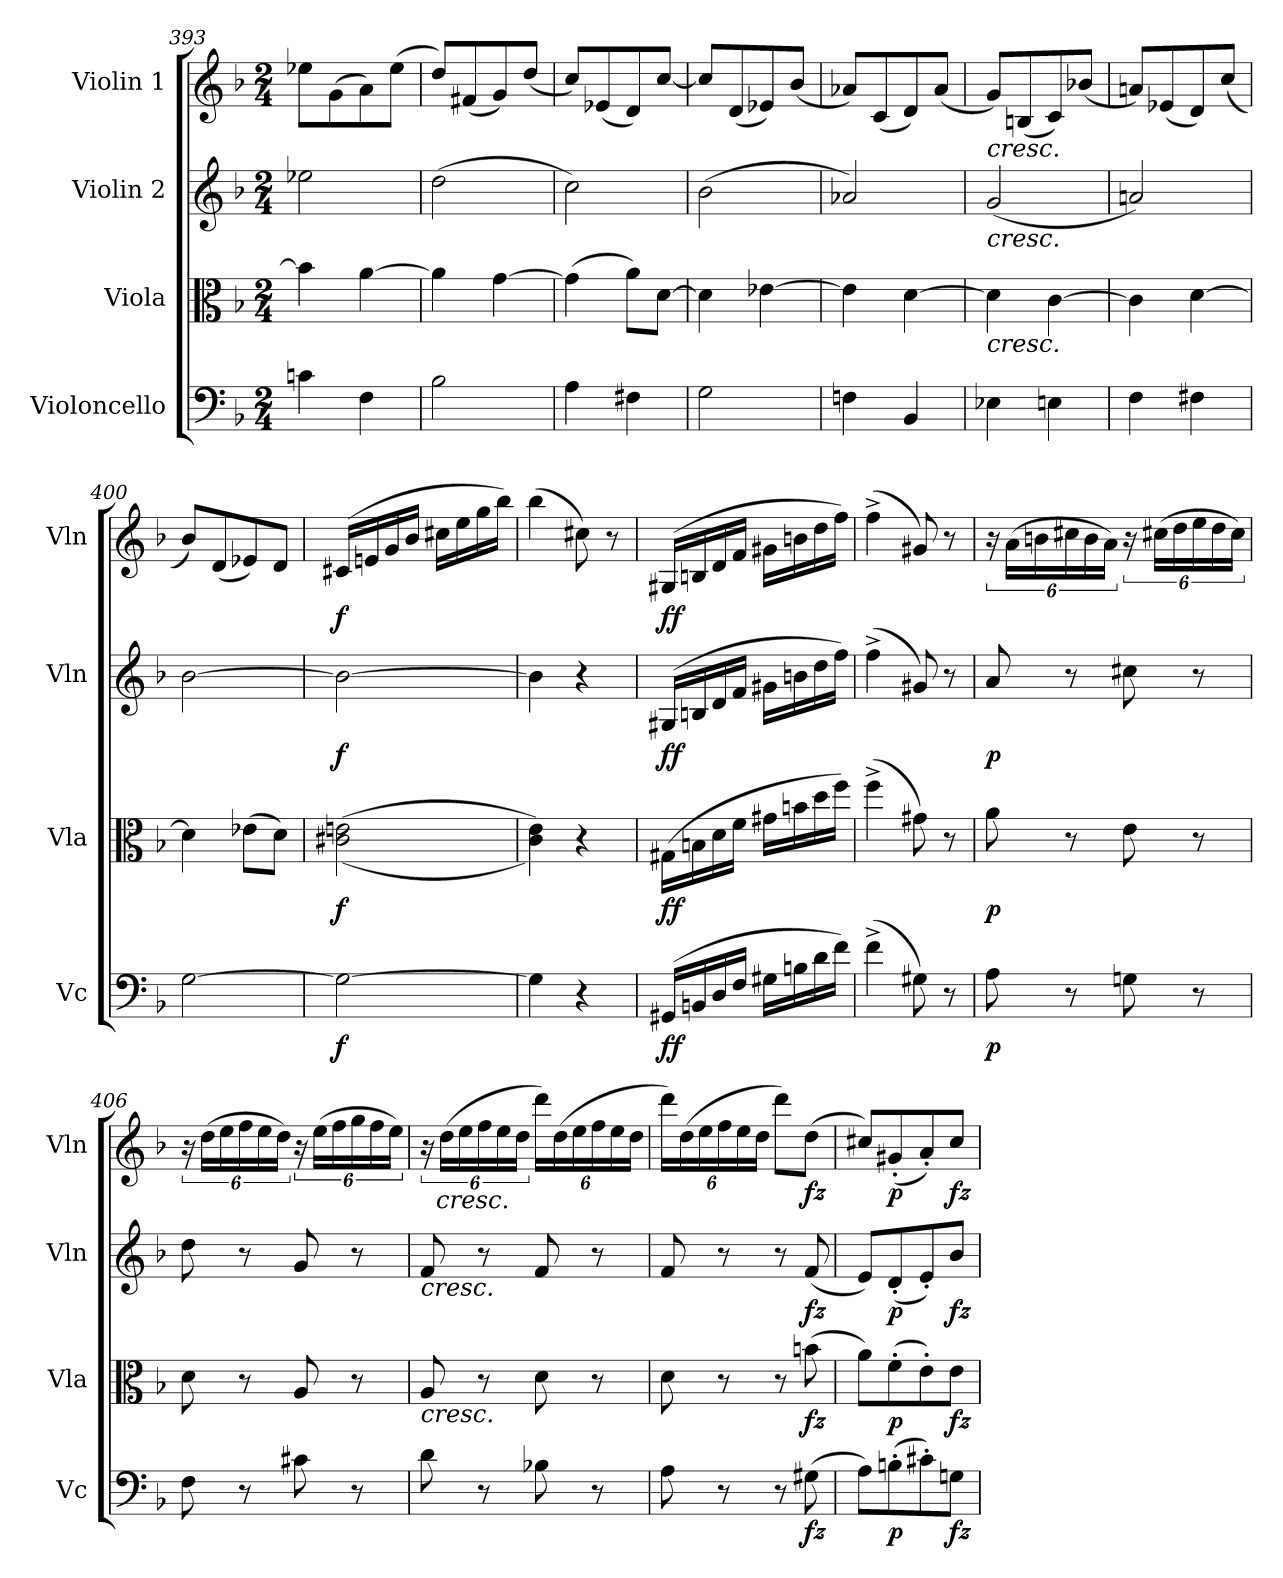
**kern	**dynam	**kern	**dynam	**kern	**dynam	**kern	**dynam
*part4	*part4	*part3	*part3	*part2	*part2	*part1	*part1
*staff4	*staff4	*staff3	*staff3	*staff2	*staff2	*staff1	*staff1
*I"Violoncello	*	*I"Viola	*	*I"Violin 2	*	*I"Violin 1	*
*I'Vc	*	*I'Vla	*	*I'Vln	*	*I'Vln	*
*clefF4	*	*clefC3	*	*clefG2	*	*clefG2	*
*k[b-]	*	*k[b-]	*	*k[b-]	*	*k[b-]	*
*M2/4	*	*M2/4	*	*M2/4	*	*M2/4	*
=393	=393	=393	=393	=393	=393	=393	=393
4cn\	.	4b-\]	.	2ee-X\	.	8ee-X\L	.
.	.	.	.	.	.	(>8g\	.
4F\	.	[4a\	.	.	.	8a\)	.
.	.	.	.	.	.	(>8ee-\J	.
=394	=394	=394	=394	=394	=394	=394	=394
2B-\	.	4a\]	.	(>2dd\	.	8dd/L)	.
.	.	.	.	.	.	(<8f#X/	.
.	.	[4g\	.	.	.	8g/)	.
.	.	.	.	.	.	(<8dd/J	.
=395	=395	=395	=395	=395	=395	=395	=395
4A\	.	(>4g\]	.	2cc\)	.	8cc/L)	.
.	.	.	.	.	.	(<8e-X/	.
4F#X\	.	8a\L)	.	.	.	8d/)	.
.	.	[8d\J	.	.	.	[8cc/J	.
!!LO:LB:g=z
=396	=396	=396	=396	=396	=396	=396	=396
2G\	.	4d\]	.	(>2b-\	.	8cc/L]	.
.	.	.	.	.	.	(<8d/	.
.	.	[4e-X\	.	.	.	8e-X/)	.
.	.	.	.	.	.	(<8b-/J	.
=397	=397	=397	=397	=397	=397	=397	=397
4Fn\	.	4e-\]	.	2a-X/)	.	8a-X/L)	.
.	.	.	.	.	.	(<8c/	.
4BB-/	.	[4d\	.	.	.	8d/)	.
.	.	.	.	.	.	(<8a-/J	.
=398	=398	=398	=398	=398	=398	=398	=398
!	!	!	!	!	!	!LO:TX:b:i:t=cresc.	!
!	!	!	!	!LO:TX:b:i:t=cresc.	!	!	!
!	!	!LO:TX:b:i:t=cresc.	!	!	!	!	!
4E-X\	.	4d\]	.	(<2g/	.	8g/L)	.
.	.	.	.	.	.	(<8Bn/	.
4En\	.	[4c\	.	.	.	8c/)	.
.	.	.	.	.	.	(<8b-X/J	.
=399	=399	=399	=399	=399	=399	=399	=399
4F\	.	4c\]	.	2an/)	.	8an/L)	.
.	.	.	.	.	.	(<8e-X/	.
4F#X\	.	[4d\	.	.	.	8d/)	.
.	.	.	.	.	.	(<8cc/J	.
=400	=400	=400	=400	=400	=400	=400	=400
[2G\	.	4d\]	.	[2b-\	.	8b-/L)	.
.	.	.	.	.	.	(<8d/	.
.	.	(>8e-X\L	.	.	.	8e-X/)	.
.	.	8d\J)	.	.	.	8d/J	.
=401	=401	=401	=401	=401	=401	=401	=401
!	!LO:DY:b	!	!LO:DY:b	!	!LO:DY:b	!	!LO:DY:b
2G\_	f	(>(<2c#X\ 2en\	f	2b-\_	f	(>16c#X/LL	f
.	.	.	.	.	.	16en/	.
.	.	.	.	.	.	16g/	.
.	.	.	.	.	.	16b-/JJ	.
.	.	.	.	.	.	16cc#X\LL	.
.	.	.	.	.	.	16ee\	.
.	.	.	.	.	.	16gg\	.
.	.	.	.	.	.	16bb-\JJ)	.
=402	=402	=402	=402	=402	=402	=402	=402
4G\]	.	4c\ 4e\))	.	4b-\]	.	(>4bb-\	.
4r	.	4r	.	4r	.	8cc#X\)	.
.	.	.	.	.	.	8r	.
!!LO:LB:g=z
=403	=403	=403	=403	=403	=403	=403	=403
!	!LO:DY:b	!	!LO:DY:b	!	!LO:DY:b	!	!LO:DY:b
(>16GG#X/LL	ff	(>16G#X\LL	ff	(>16G#X/LL	ff	(>16G#X/LL	ff
16BBn/	.	16Bn\	.	16Bn/	.	16Bn/	.
16D/	.	16d\	.	16d/	.	16d/	.
16F/JJ	.	16f\JJ	.	16f/JJ	.	16f/JJ	.
16G#X\LL	.	16g#X\LL	.	16g#X\LL	.	16g#X\LL	.
16Bn\	.	16bn\	.	16bn\	.	16bn\	.
16d\	.	16dd\	.	16dd\	.	16dd\	.
16f\JJ)	.	16ff\JJ)	.	16ff\JJ)	.	16ff\JJ)	.
=404	=404	=404	=404	=404	=404	=404	=404
(>4f^\	.	(>4ff^\	.	(>4ff^\	.	(>4ff^\	.
8G#X\)	.	8g#X\)	.	8g#X/)	.	8g#X/)	.
8r	.	8r	.	8r	.	8r	.
=405	=405	=405	=405	=405	=405	=405	=405
!	!LO:DY:b	!	!LO:DY:b	!	!LO:DY:b	!	!
8A\	p	8a\	p	8a/	p	24r	.
.	.	.	.	.	.	(>24a\LL	.
.	.	.	.	.	.	24bn\	.
8r	.	8r	.	8r	.	24cc#X\	.
.	.	.	.	.	.	24b\	.
.	.	.	.	.	.	24a\JJ)	.
8Gn\	.	8e\	.	8cc#X\	.	24r	.
.	.	.	.	.	.	(>24cc#X\LL	.
.	.	.	.	.	.	24dd\	.
8r	.	8r	.	8r	.	24ee\	.
.	.	.	.	.	.	24dd\	.
.	.	.	.	.	.	24cc#\JJ)	.
=406	=406	=406	=406	=406	=406	=406	=406
8F\	.	8d\	.	8dd\	.	24r	.
.	.	.	.	.	.	(>24dd\LL	.
.	.	.	.	.	.	24ee\	.
8r	.	8r	.	8r	.	24ff\	.
.	.	.	.	.	.	24ee\	.
.	.	.	.	.	.	24dd\JJ)	.
8c#X\	.	8A/	.	8g/	.	24r	.
.	.	.	.	.	.	(>24ee\LL	.
.	.	.	.	.	.	24ff\	.
8r	.	8r	.	8r	.	24gg\	.
.	.	.	.	.	.	24ff\	.
.	.	.	.	.	.	24ee\JJ)	.
!!LO:PB:g=z
=407	=407	=407	=407	=407	=407	=407	=407
!	!	!	!	!LO:TX:b:i:t=cresc.	!	!	!
!	!	!LO:TX:b:i:t=cresc.	!	!	!	!	!
8d\	.	8A/	.	8f/	.	24r	.
!	!	!	!	!	!	!LO:TX:b:i:t=cresc.	!
.	.	.	.	.	.	(>24dd\LL	.
.	.	.	.	.	.	24ee\	.
8r	.	8r	.	8r	.	24ff\	.
.	.	.	.	.	.	24ee\	.
.	.	.	.	.	.	24dd\JJ	.
*	*	*	*	*	*	*Xbrackettup	*
8B-X\	.	8d\	.	8f/	.	24ddd\LL)	.
.	.	.	.	.	.	(>24dd\	.
.	.	.	.	.	.	24ee\	.
8r	.	8r	.	8r	.	24ff\	.
.	.	.	.	.	.	24ee\	.
.	.	.	.	.	.	24dd\JJ	.
=408	=408	=408	=408	=408	=408	=408	=408
8A\	.	8d\	.	8f/	.	24ddd\LL)	.
.	.	.	.	.	.	(>24dd\	.
.	.	.	.	.	.	24ee\	.
8r	.	8r	.	8r	.	24ff\	.
.	.	.	.	.	.	24ee\	.
.	.	.	.	.	.	24dd\JJ	.
8r	.	8r	.	8r	.	8ddd\L)	.
!	!LO:DY:b	!	!LO:DY:b	!	!LO:DY:b	!	!LO:DY:b
(>8G#X\	fz	(>8bn\	fz	(<8f/	fz	(>8dd\J	fz
=409	=409	=409	=409	=409	=409	=409	=409
8A\L)	.	8a\L)	.	8e/L)	.	8cc#X/L)	.
!	!LO:DY:b	!	!LO:DY:b	!	!LO:DY:b	!	!LO:DY:b
(>8Bn'\	p	(>8f'\	p	(<8d'/	p	(<8g#X'/	p
8c#X'\)	.	8e'\)	.	8e'/)	.	8a'/)	.
!	!LO:DY:b	!	!LO:DY:b	!	!LO:DY:b	!	!LO:DY:b
8Gn\J	fz	8e\J	fz	8b-/J	fz	8cc#/J	fz
=	=	=	=	=	=	=	=
*-	*-	*-	*-	*-	*-	*-	*-
